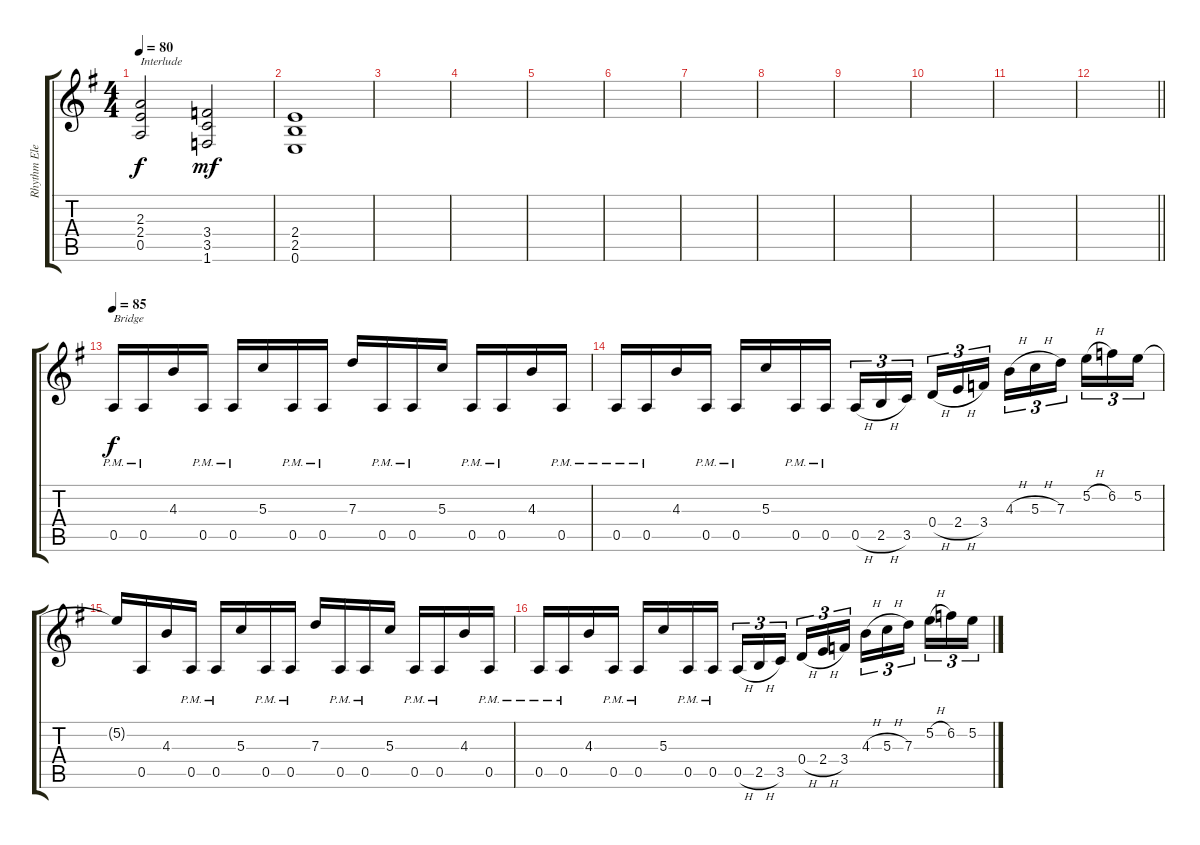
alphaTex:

\track ("Rhythm Elect" "Rhythm Ele") {instrument distortionguitar}
\staff {score tabs}
\tuning (E4 B3 G3 D3 A2 E2) {hide}
\ts (4 4)
\tempo 80
\clef g2
\ks g
(2.3 2.4 0.5).2{txt "Interlude" dy f} (3.4 3.5 1.6).2{dy mf} |
(2.4 2.5 0.6).1 |
|
|
|
|
|
|
|
|
|
\barLineRight lightlight
|
\tempo 85
0.5{pm}.16{txt "Bridge" dy f} 0.5{pm}.16 4.3.16 0.5{pm}.16 0.5{pm}.16 5.3.16 0.5{pm}.16 0.5{pm}.16 7.3.16 0.5{pm}.16 0.5{pm}.16 5.3.16 0.5{pm}.16 0.5{pm}.16 4.3.16 0.5{pm}.16 |
0.5{pm}.16 0.5{pm}.16 4.3.16 0.5{pm}.16 0.5{pm}.16 5.3.16 0.5{pm}.16 0.5{pm}.16 0.5{h}.16{tu (3 2)} 2.5{h}.16{tu (3 2)} 3.5.16{tu (3 2) beam splitsecondary} 0.4{h}.16{tu (3 2)} 2.4{h}.16{tu (3 2)} 3.4.16{tu (3 2)} 4.3{h}.16{tu (3 2)} 5.3{h}.16{tu (3 2)} 7.3.16{tu (3 2) beam splitsecondary} 5.2{h}.16{tu (3 2)} 6.2.16{tu (3 2)} 5.2.16{tu (3 2)} |
5.2{t}.16 0.5.16 4.3.16 0.5{pm}.16 0.5{pm}.16 5.3.16 0.5{pm}.16 0.5{pm}.16 7.3.16 0.5{pm}.16 0.5{pm}.16 5.3.16 0.5{pm}.16 0.5{pm}.16 4.3.16 0.5{pm}.16 |
0.5{pm}.16 0.5{pm}.16 4.3.16 0.5{pm}.16 0.5{pm}.16 5.3.16 0.5{pm}.16 0.5{pm}.16 0.5{h}.16{tu (3 2)} 2.5{h}.16{tu (3 2)} 3.5.16{tu (3 2) beam splitsecondary} 0.4{h}.16{tu (3 2)} 2.4{h}.16{tu (3 2)} 3.4.16{tu (3 2)} 4.3{h}.16{tu (3 2)} 5.3{h}.16{tu (3 2)} 7.3.16{tu (3 2) beam splitsecondary} 5.2{h}.16{tu (3 2)} 6.2.16{tu (3 2)} 5.2.16{tu (3 2)}
